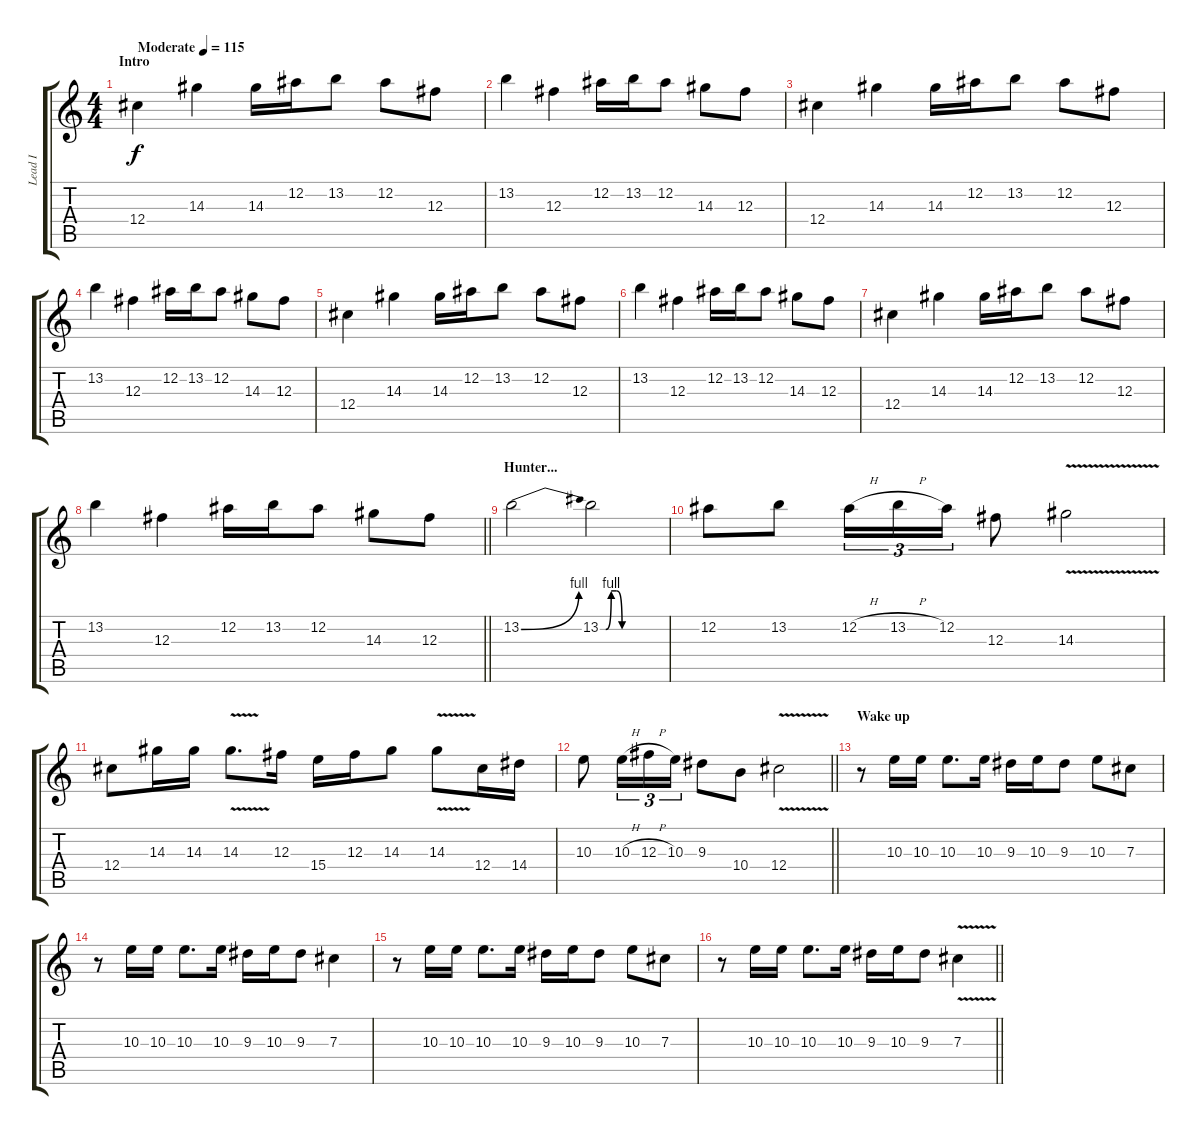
\track ("Lead I" "Lead I") {instrument distortionguitar}
\staff {score tabs}
\tuning (Eb4 Bb3 Gb3 Db3 Ab2 Eb2) {hide}
\ts (4 4)
\section ("" "Intro")
\tempo (115 "Moderate")
\clef g2
\ks c
12.4.4{dy f instrument distortionguitar} 14.3.4 14.3.16 12.2.16 13.2.8 12.2.8 12.3.8 |
13.2.4 12.3.4 12.2.16 13.2.16 12.2.8 14.3.8 12.3.8 |
12.4.4 14.3.4 14.3.16 12.2.16 13.2.8 12.2.8 12.3.8 |
13.2.4 12.3.4 12.2.16 13.2.16 12.2.8 14.3.8 12.3.8 |
12.4.4 14.3.4 14.3.16 12.2.16 13.2.8 12.2.8 12.3.8 |
13.2.4 12.3.4 12.2.16 13.2.16 12.2.8 14.3.8 12.3.8 |
12.4.4 14.3.4 14.3.16 12.2.16 13.2.8 12.2.8 12.3.8 |
\barLineRight lightlight
13.2.4 12.3.4 12.2.16 13.2.16 12.2.8 14.3.8 12.3.8 |
\section ("" "Hunter...")
13.2{be (bend 0 0 60 4)}.2 13.2{be (custom 0 0 5 0 10 4 15 4 20 0 60 0)}.2 |
12.2.8 13.2.8 12.2{h}.16{tu (3 2)} 13.2{h}.16{tu (3 2)} 12.2.16{tu (3 2)} 12.3.8 14.3{v}.2 |
12.4.8 14.3.16 14.3.16 14.3{v}.8{d} 12.3.16 15.4.16 12.3.16 14.3.8 14.3{v}.8 12.4.16 14.4.16 |
\barLineRight lightlight
10.3.8 10.3{h}.16{tu (3 2)} 12.3{h}.16{tu (3 2)} 10.3.16{tu (3 2)} 9.3.8 10.4.8 12.4{v}.2 |
\section ("" "Wake up")
r.8 10.3.16 10.3.16 10.3.8{d} 10.3.16 9.3.16 10.3.16 9.3.8 10.3.8 7.3.8 |
r.8 10.3.16 10.3.16 10.3.8{d} 10.3.16 9.3.16 10.3.16 9.3.8 7.3.4 |
r.8 10.3.16 10.3.16 10.3.8{d} 10.3.16 9.3.16 10.3.16 9.3.8 10.3.8 7.3.8 |
\barLineRight lightlight
r.8 10.3.16 10.3.16 10.3.8{d} 10.3.16 9.3.16 10.3.16 9.3.8 7.3{v}.4
